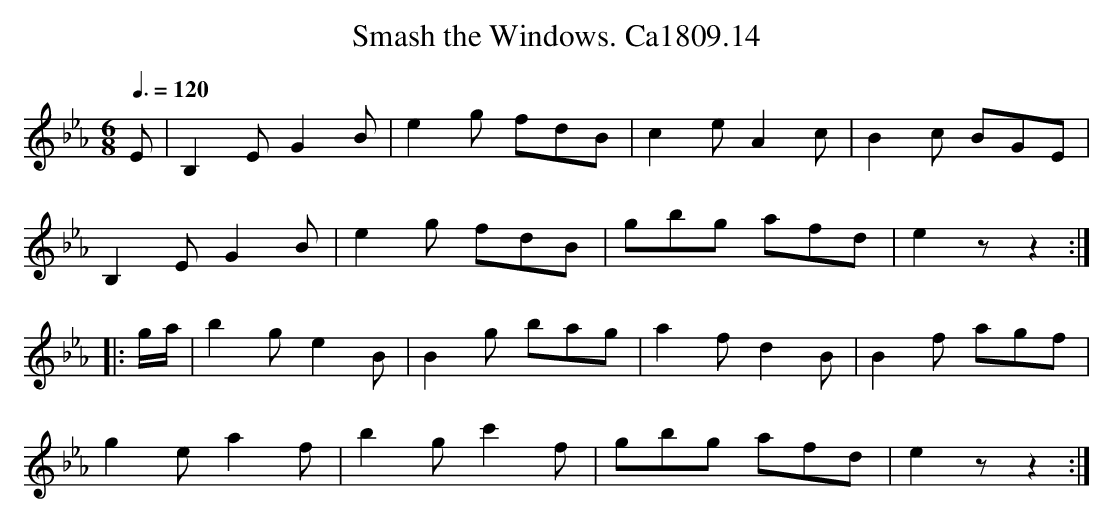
X:1
T:Smash the Windows. Ca1809.14
M:6/8
L:1/8
Q:3/8=120
K:Eb
E|B,2 E G2 B|e2 g fdB|c2 e A2 c|B2 c BGE|
B,2 E G2 B|e2 g fdB|gbg afd|e2 z z2:|
|:g/a/|b2 g e2 B|B2 g bag|a2 f d2 B|B2 f agf|
g2 e a2 f|b2 g c'2 f|gbg afd|e2 z z2:|
